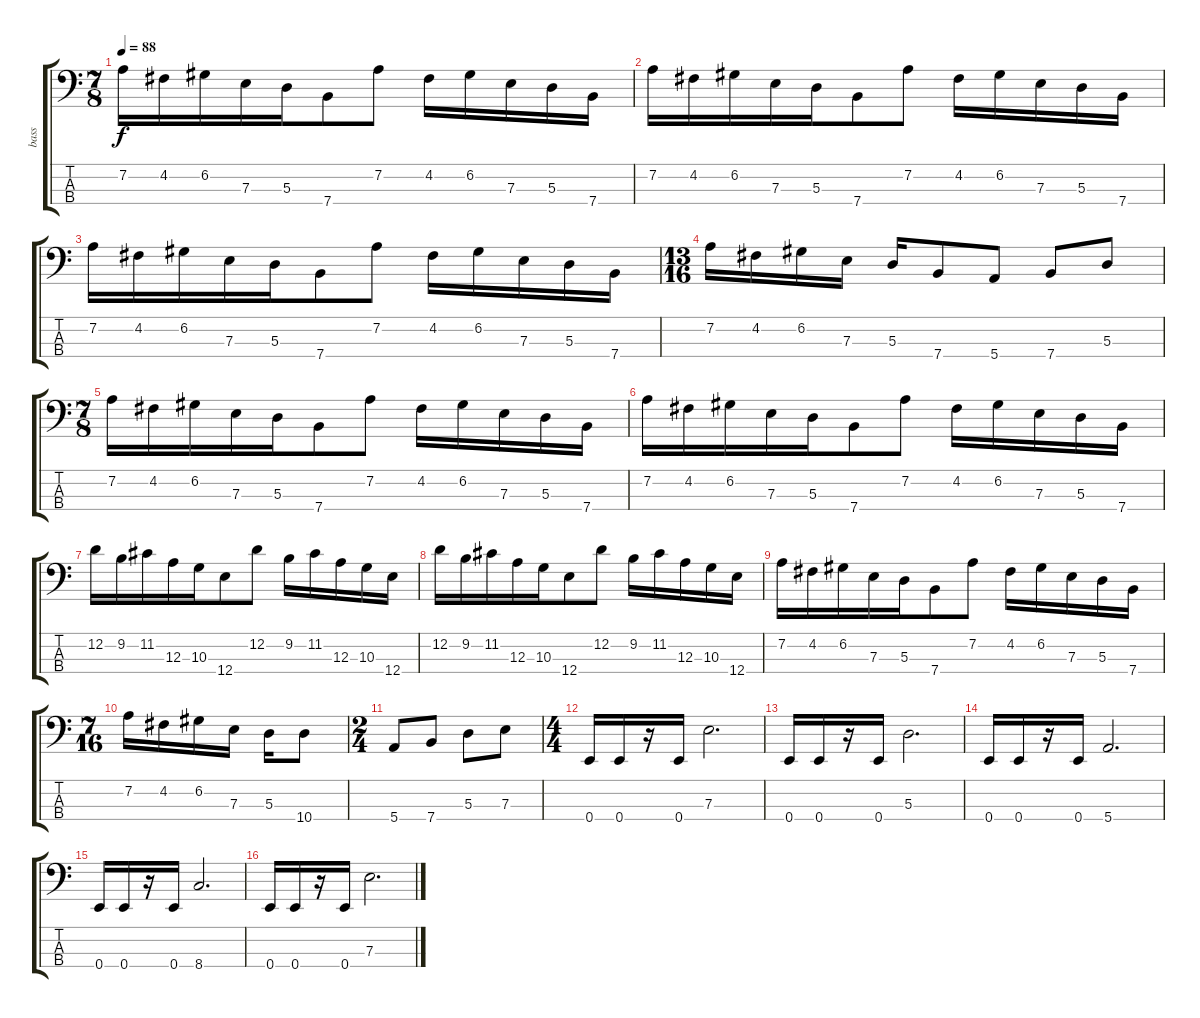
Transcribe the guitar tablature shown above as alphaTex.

\track ("bass" "bass") {instrument electricbassfinger}
\staff {score tabs}
\tuning (G2 D2 A1 E1) {hide}
\ts (7 8)
\tempo 88
\clef f4
\ks c
7.2.16{dy f} 4.2.16 6.2.16 7.3.16 5.3.16 7.4.8 7.2.8 4.2.16 6.2.16 7.3.16 5.3.16 7.4.16 |
7.2.16 4.2.16 6.2.16 7.3.16 5.3.16 7.4.8 7.2.8 4.2.16 6.2.16 7.3.16 5.3.16 7.4.16 |
7.2.16 4.2.16 6.2.16 7.3.16 5.3.16 7.4.8 7.2.8 4.2.16 6.2.16 7.3.16 5.3.16 7.4.16 |
\ts (13 16)
7.2.16 4.2.16 6.2.16 7.3.16 5.3.16 7.4.8 5.4.8 7.4.8 5.3.8 |
\ts (7 8)
7.2.16 4.2.16 6.2.16 7.3.16 5.3.16 7.4.8 7.2.8 4.2.16 6.2.16 7.3.16 5.3.16 7.4.16 |
7.2.16 4.2.16 6.2.16 7.3.16 5.3.16 7.4.8 7.2.8 4.2.16 6.2.16 7.3.16 5.3.16 7.4.16 |
12.2.16 9.2.16 11.2.16 12.3.16 10.3.16 12.4.8 12.2.8 9.2.16 11.2.16 12.3.16 10.3.16 12.4.16 |
12.2.16 9.2.16 11.2.16 12.3.16 10.3.16 12.4.8 12.2.8 9.2.16 11.2.16 12.3.16 10.3.16 12.4.16 |
7.2.16 4.2.16 6.2.16 7.3.16 5.3.16 7.4.8 7.2.8 4.2.16 6.2.16 7.3.16 5.3.16 7.4.16 |
\ts (7 16)
7.2.16 4.2.16 6.2.16 7.3.16 5.3.16 10.4.8 |
\ts (2 4)
5.4.8 7.4.8 5.3.8 7.3.8 |
\ts (4 4)
0.4.16 0.4.16 r.16 0.4.16 7.3.2{d} |
0.4.16 0.4.16 r.16 0.4.16 5.3.2{d} |
0.4.16 0.4.16 r.16 0.4.16 5.4.2{d} |
0.4.16 0.4.16 r.16 0.4.16 8.4.2{d} |
0.4.16 0.4.16 r.16 0.4.16 7.3.2{d}
